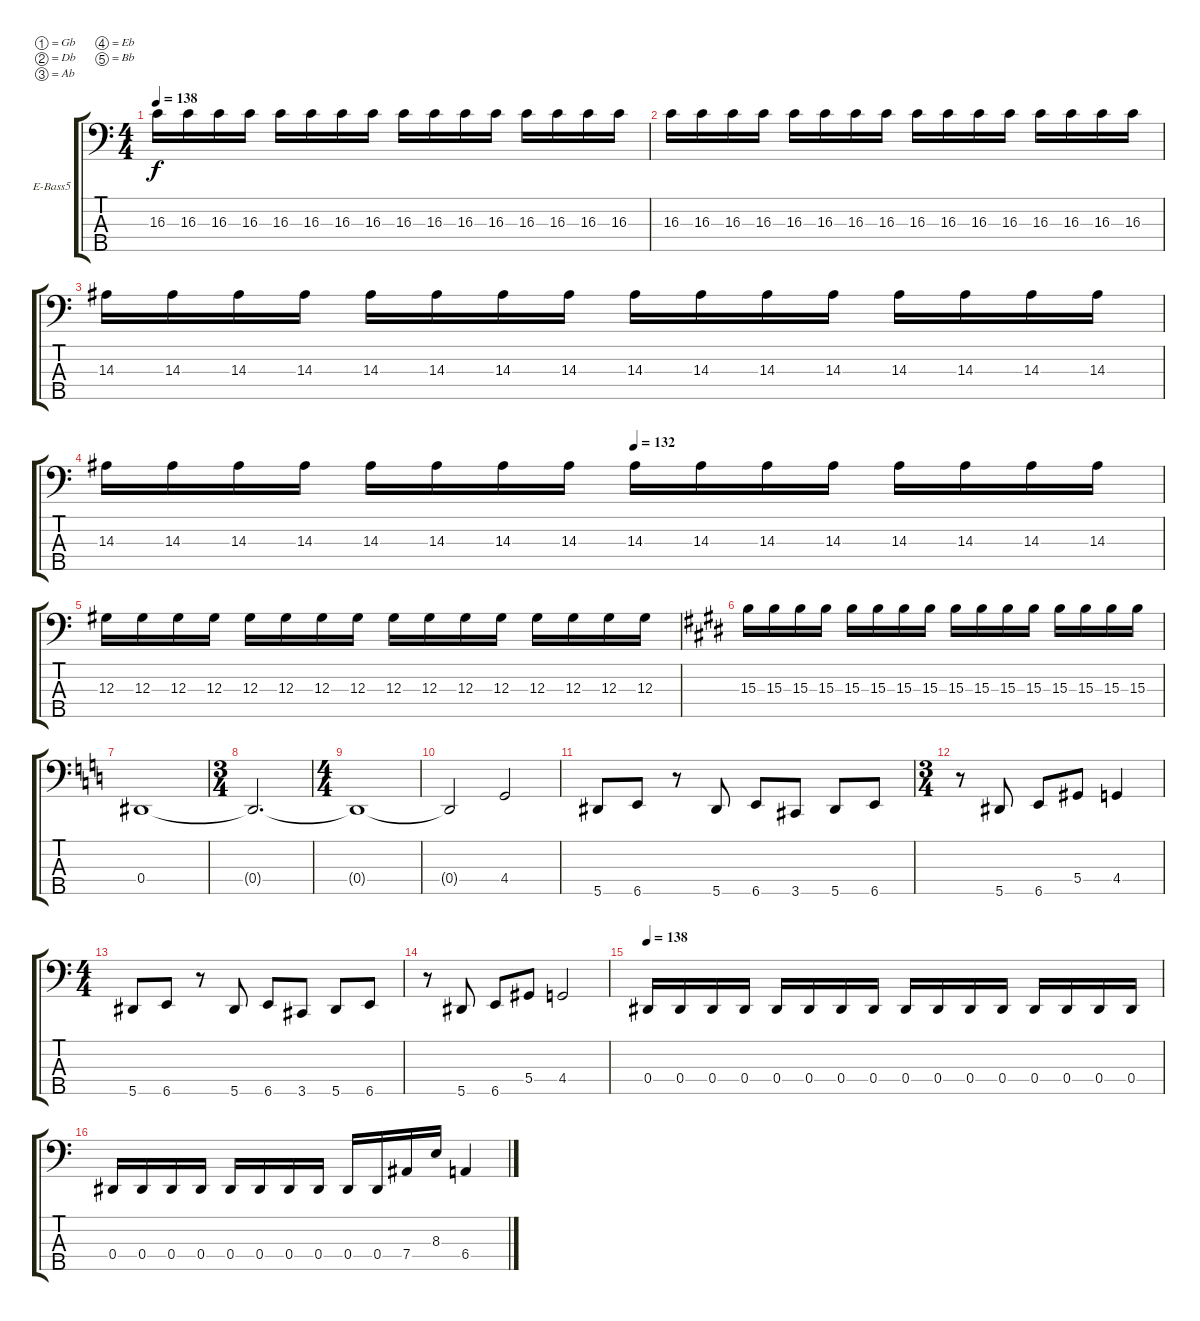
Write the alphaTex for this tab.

\bracketExtendMode groupsimilarinstruments
\firstSystemTrackNameOrientation horizontal
\otherSystemsTrackNameOrientation horizontal
\track ("Arif Mirabdolbaghi" "E-Bass5") {instrument electricbassfinger}
\staff {score tabs}
\tuning (Gb2 Db2 Ab1 Eb1 Bb0)
\ts (4 4)
\tempo 138
\clef f4
\ks c
16.3.16{dy f} 16.3.16 16.3.16 16.3.16 16.3.16 16.3.16 16.3.16 16.3.16 16.3.16 16.3.16 16.3.16 16.3.16 16.3.16 16.3.16 16.3.16 16.3.16 |
16.3.16 16.3.16 16.3.16 16.3.16 16.3.16 16.3.16 16.3.16 16.3.16 16.3.16 16.3.16 16.3.16 16.3.16 16.3.16 16.3.16 16.3.16 16.3.16 |
14.3.16 14.3.16 14.3.16 14.3.16 14.3.16 14.3.16 14.3.16 14.3.16 14.3.16 14.3.16 14.3.16 14.3.16 14.3.16 14.3.16 14.3.16 14.3.16 |
\tempo (132 0.5)
14.3.16 14.3.16 14.3.16 14.3.16 14.3.16 14.3.16 14.3.16 14.3.16 14.3.16 14.3.16 14.3.16 14.3.16 14.3.16 14.3.16 14.3.16 14.3.16 |
12.3.16 12.3.16 12.3.16 12.3.16 12.3.16 12.3.16 12.3.16 12.3.16 12.3.16 12.3.16 12.3.16 12.3.16 12.3.16 12.3.16 12.3.16 12.3.16 |
\ks e
15.3.16 15.3.16 15.3.16 15.3.16 15.3.16 15.3.16 15.3.16 15.3.16 15.3.16 15.3.16 15.3.16 15.3.16 15.3.16 15.3.16 15.3.16 15.3.16 |
\ks c
0.4.1 |
\ts (3 4)
\beaming (8 2 2 2)
0.4{t}.2{d} |
\ts (4 4)
\beaming (8 2 2 2 2)
0.4{t}.1 |
0.4{t}.2 4.4.2 |
5.5.8 6.5.8 r.8 5.5.8 6.5.8 3.5.8 5.5.8 6.5.8 |
\ts (3 4)
\beaming (8 2 2 2 2)
r.8 5.5.8 6.5.8 5.4.8 4.4.4 |
\ts (4 4)
\beaming (8 2 2 2 2)
5.5.8 6.5.8 r.8 5.5.8 6.5.8 3.5.8 5.5.8 6.5.8 |
r.8 5.5.8 6.5.8 5.4.8 4.4.2 |
\tempo 138
0.4.16 0.4.16 0.4.16 0.4.16 0.4.16 0.4.16 0.4.16 0.4.16 0.4.16 0.4.16 0.4.16 0.4.16 0.4.16 0.4.16 0.4.16 0.4.16 |
0.4.16 0.4.16 0.4.16 0.4.16 0.4.16 0.4.16 0.4.16 0.4.16 0.4.16 0.4.16 7.4.16 8.3.16 6.4.4
